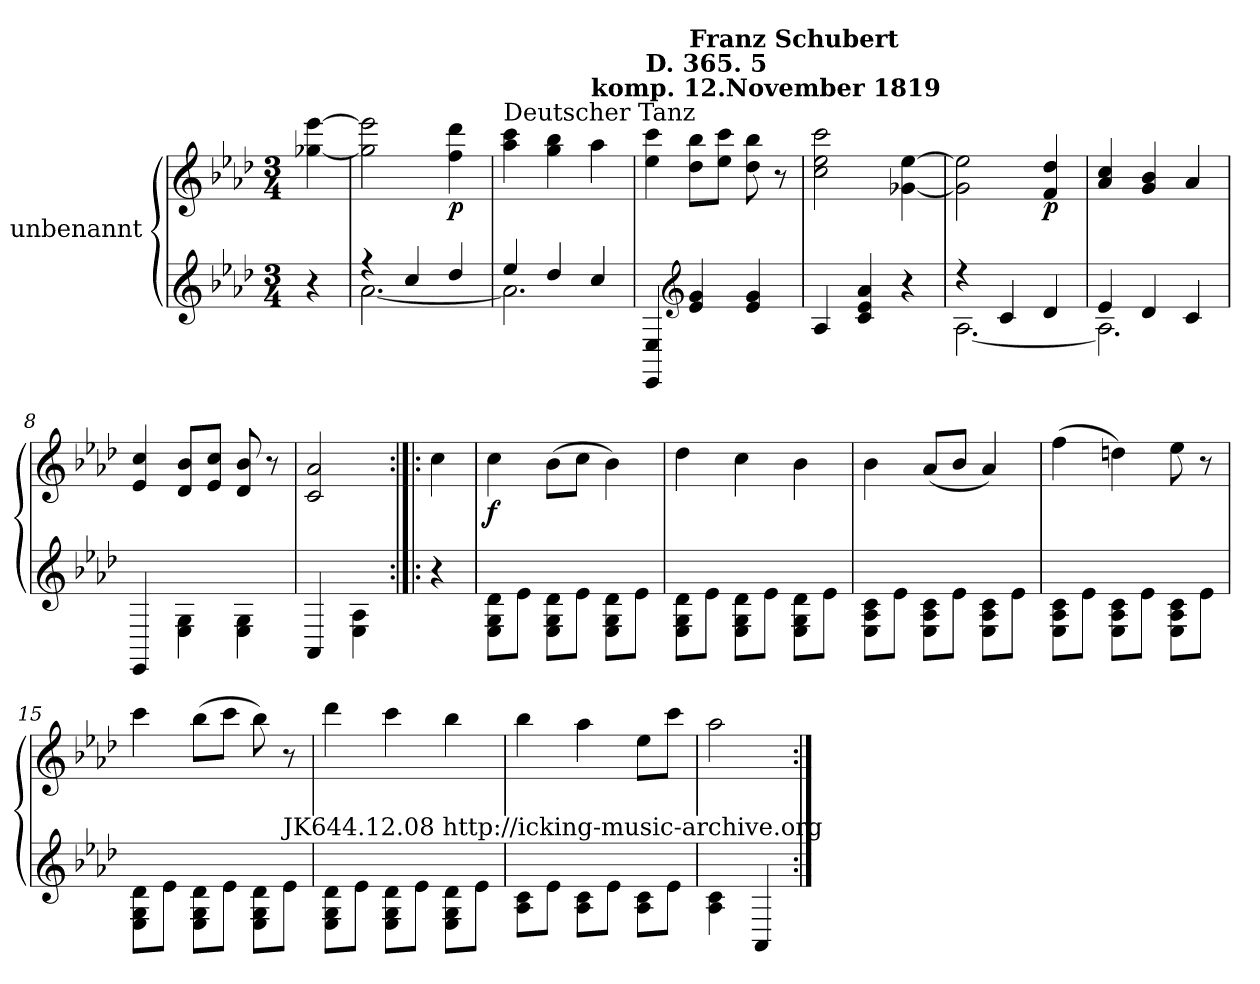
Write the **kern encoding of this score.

**kern	**kern	**dynam
*part1	*part1	*part1
*staff2	*staff1	*staff1/2
*I"unbenannt	*	*
*clefG2	*clefG2	*
*k[b-e-a-d-]	*k[b-e-a-d-]	*
*M3/4	*M3/4	*
=1	=1	=1
4r	[4gg-X\ [4eee-\	.
=2	=2	=2
*^	*	*
4r	[2.a-\	2gg-\] 2eee-\]	.
4cc/	.	.	.
!	!	!	!LO:DY:b
4dd-/	.	4ff\ 4ddd-\	p
=3	=3	=3	=3
!	!	!LO:TX:a:t=Deutscher Tanz	!
4ee-/	2.a-\]	4aa-\ 4ccc\	.
4dd-/	.	4gg\ 4bb-\	.
!	!	!LO:TX:a:B:t=komp. 12.November 1819	!
4cc/	.	4aa-\	.
*v	*v	*	*
=4	=4	=4
!	!LO:TX:a:B:t=D. 365. 5	!
4EE-/ 4E-/	4ee-\ 4ccc\	.
*clefG2	*	*
!	!LO:TX:a:B:t=Franz Schubert	!
4e-/ 4g/	8dd-\ 8bb-\L	.
.	8ee-\ 8ccc\J	.
4e-/ 4g/	8dd-\ 8bb-\	.
.	8r	.
!!LO:LB:g=z
=5	=5	=5
4A-/	2cc\ 2ee-\ 2ccc\	.
4c/ 4e-/ 4a-/	.	.
4r	[4g-X\ [4ee-\	.
=6	=6	=6
*^	*	*
4r	[2.A-\	2g-\] 2ee-\]	.
4c/	.	.	.
!	!	!	!LO:DY:b
4d-/	.	4f/ 4dd-/	p
=7	=7	=7	=7
4e-/	2.A-\]	4a-/ 4cc/	.
4d-/	.	4g/ 4b-/	.
4c/	.	4a-/	.
*v	*v	*	*
=8	=8	=8
4EE-/	4e-/ 4cc/	.
4E-\ 4G\	8d-/ 8b-/L	.
.	8e-/ 8cc/J	.
4E-\ 4G\	8d-/ 8b-/	.
.	8r	.
=9	=9	=9
4AA-/	2c/ 2a-/	.
4E-\ 4A-\	.	.
!!LO:LB:g=z
=10:|!|:	=10:|!|:	=10:|!|:
4r	4cc\	.
=11	=11	=11
!	!	!LO:DY:b
8E-\ 8G\ 8d-\L	4cc\	f
8e-\J	.	.
8E-\ 8G\ 8d-\L	(8b-\L	.
8e-\J	8cc\J	.
8E-\ 8G\ 8d-\L	4b-\)	.
8e-\J	.	.
=12	=12	=12
8E-\ 8G\ 8d-\L	4dd-\	.
8e-\J	.	.
8E-\ 8G\ 8d-\L	4cc\	.
8e-\J	.	.
8E-\ 8G\ 8d-\L	4b-\	.
8e-\J	.	.
=13	=13	=13
8E-\ 8A-\ 8c\L	4b-\	.
8e-\J	.	.
8E-\ 8A-\ 8c\L	(8a-/L	.
8e-\J	8b-/J	.
8E-\ 8A-\ 8c\L	4a-/)	.
8e-\J	.	.
!!LO:LB:g=z
=14	=14	=14
8E-\ 8A-\ 8c\L	(4ff\	.
8e-\J	.	.
8E-\ 8A-\ 8c\L	4ddn\)	.
8e-\J	.	.
8E-\ 8A-\ 8c\L	8ee-\	.
8e-\J	8r	.
=15	=15	=15
8E-\ 8G\ 8d-\L	4ccc\	.
8e-\J	.	.
8E-\ 8G\ 8d-\L	(8bb-\L	.
8e-\J	8ccc\J	.
8E-\ 8G\ 8d-\L	8bb-\)	.
!LO:TX:a:t=JK644.12.08 http&colon;//icking-music-archive.org	!	!
8e-\J	8r	.
=16	=16	=16
8E-\ 8G\ 8d-\L	4ddd-\	.
8e-\J	.	.
8E-\ 8G\ 8d-\L	4ccc\	.
8e-\J	.	.
8E-\ 8G\ 8d-\L	4bb-\	.
8e-\J	.	.
=17	=17	=17
8A-\ 8c\L	4bb-\	.
8e-\J	.	.
8A-\ 8c\L	4aa-\	.
8e-\J	.	.
8A-\ 8c\L	8ee-\L	.
8e-\J	8ccc\J	.
!!LO:LB:g=z
=18	=18	=18
4A-\ 4c\	2aa-\	.
4AA-/	.	.
=:|!	=:|!	=:|!
*-	*-	*-
